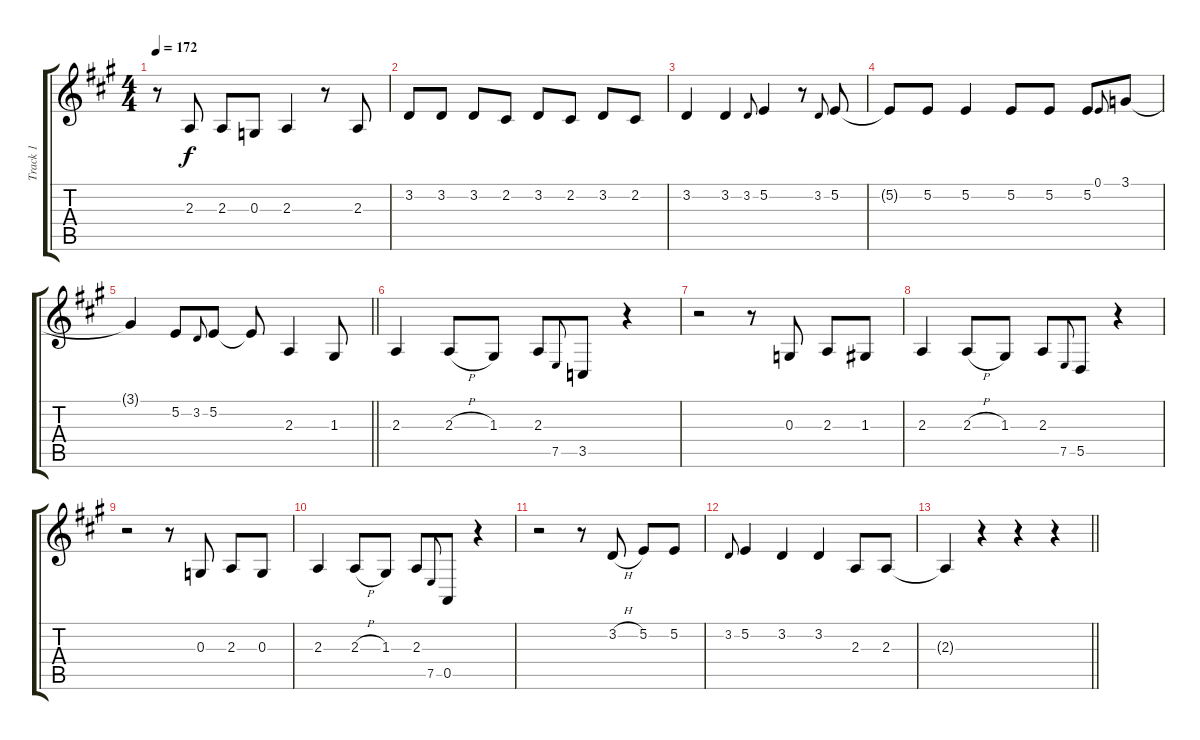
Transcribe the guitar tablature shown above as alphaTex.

\track ("Track 1" "Track 1") {instrument altosax}
\staff {score tabs}
\tuning (E4 B3 G3 D3 A2 E2) {hide}
\ts (4 4)
\tempo 172
\clef g2
\ks a
r.8{dy f} 2.3.8 2.3.8 0.3.8 2.3.4 r.8 2.3.8 |
3.2.8 3.2.8 3.2.8 2.2.8 3.2.8 2.2.8 3.2.8 2.2.8 |
3.2.4 3.2.4 3.2.8{gr onbeat} 5.2.4 r.8 3.2.8{gr onbeat} 5.2.8 |
5.2{t}.8 5.2.8 5.2.4 5.2.8 5.2.8 5.2.8 0.1.8{gr onbeat} 3.1.8 |
\barLineRight lightlight
3.1{t}.4 5.2.8 3.2.8{gr onbeat} 5.2.8 5.2{t}.8 2.3.4 1.3.8 |
2.3.4 2.3{h}.8 1.3.8 2.3.8 7.5.8{gr onbeat} 3.5.8 r.4 |
r.2 r.8 0.3.8 2.3.8 1.3.8 |
2.3.4 2.3{h}.8 1.3.8 2.3.8 7.5.8{gr onbeat} 5.5.8 r.4 |
r.2 r.8 0.3.8 2.3.8 0.3.8 |
2.3.4 2.3{h}.8 1.3.8 2.3.8 7.5.8{gr onbeat} 0.5.8 r.4 |
r.2 r.8 3.2{h}.8 5.2.8 5.2.8 |
3.2.8{gr onbeat} 5.2.4 3.2.4 3.2.4 2.3.8 2.3.8 |
\barLineRight lightlight
2.3{t}.4 r.4 r.4 r.4
